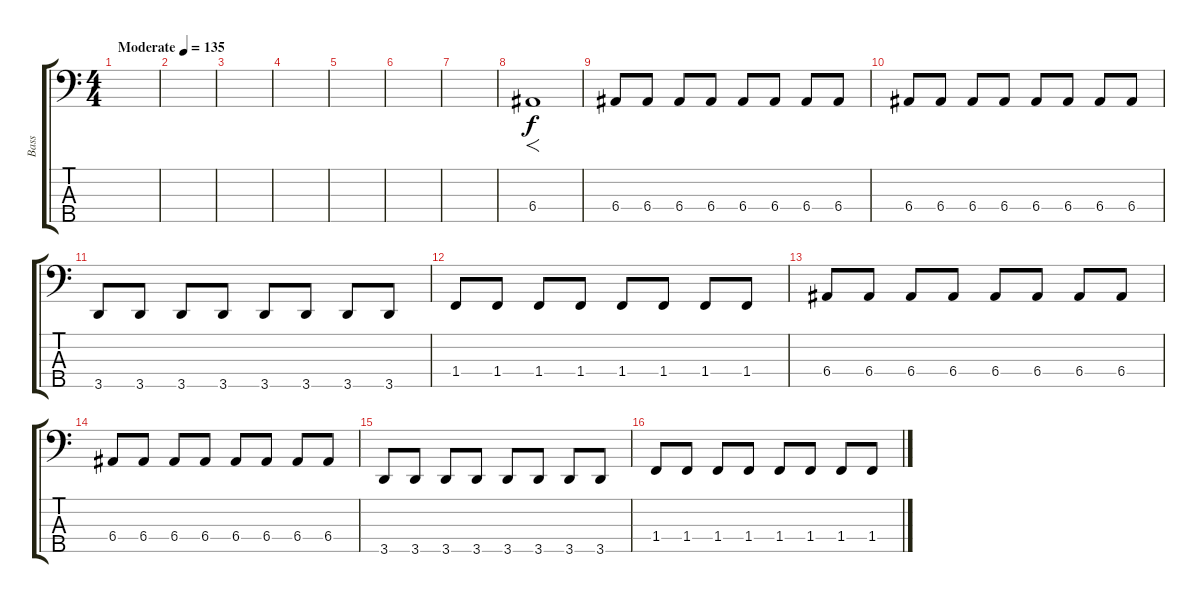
\track ("Bass" "Bass") {instrument electricbassfinger}
\staff {score tabs}
\tuning (G2 D2 A1 E1 B0) {hide}
\ts (4 4)
\tempo (135 "Moderate")
\clef f4
\ks c
|
|
|
|
|
|
|
6.4.1{f} |
6.4.8 6.4.8 6.4.8 6.4.8 6.4.8 6.4.8 6.4.8 6.4.8 |
6.4.8 6.4.8 6.4.8 6.4.8 6.4.8 6.4.8 6.4.8 6.4.8 |
3.5.8 3.5.8 3.5.8 3.5.8 3.5.8 3.5.8 3.5.8 3.5.8 |
1.4.8 1.4.8 1.4.8 1.4.8 1.4.8 1.4.8 1.4.8 1.4.8 |
6.4.8 6.4.8 6.4.8 6.4.8 6.4.8 6.4.8 6.4.8 6.4.8 |
6.4.8 6.4.8 6.4.8 6.4.8 6.4.8 6.4.8 6.4.8 6.4.8 |
3.5.8 3.5.8 3.5.8 3.5.8 3.5.8 3.5.8 3.5.8 3.5.8 |
1.4.8 1.4.8 1.4.8 1.4.8 1.4.8 1.4.8 1.4.8 1.4.8
